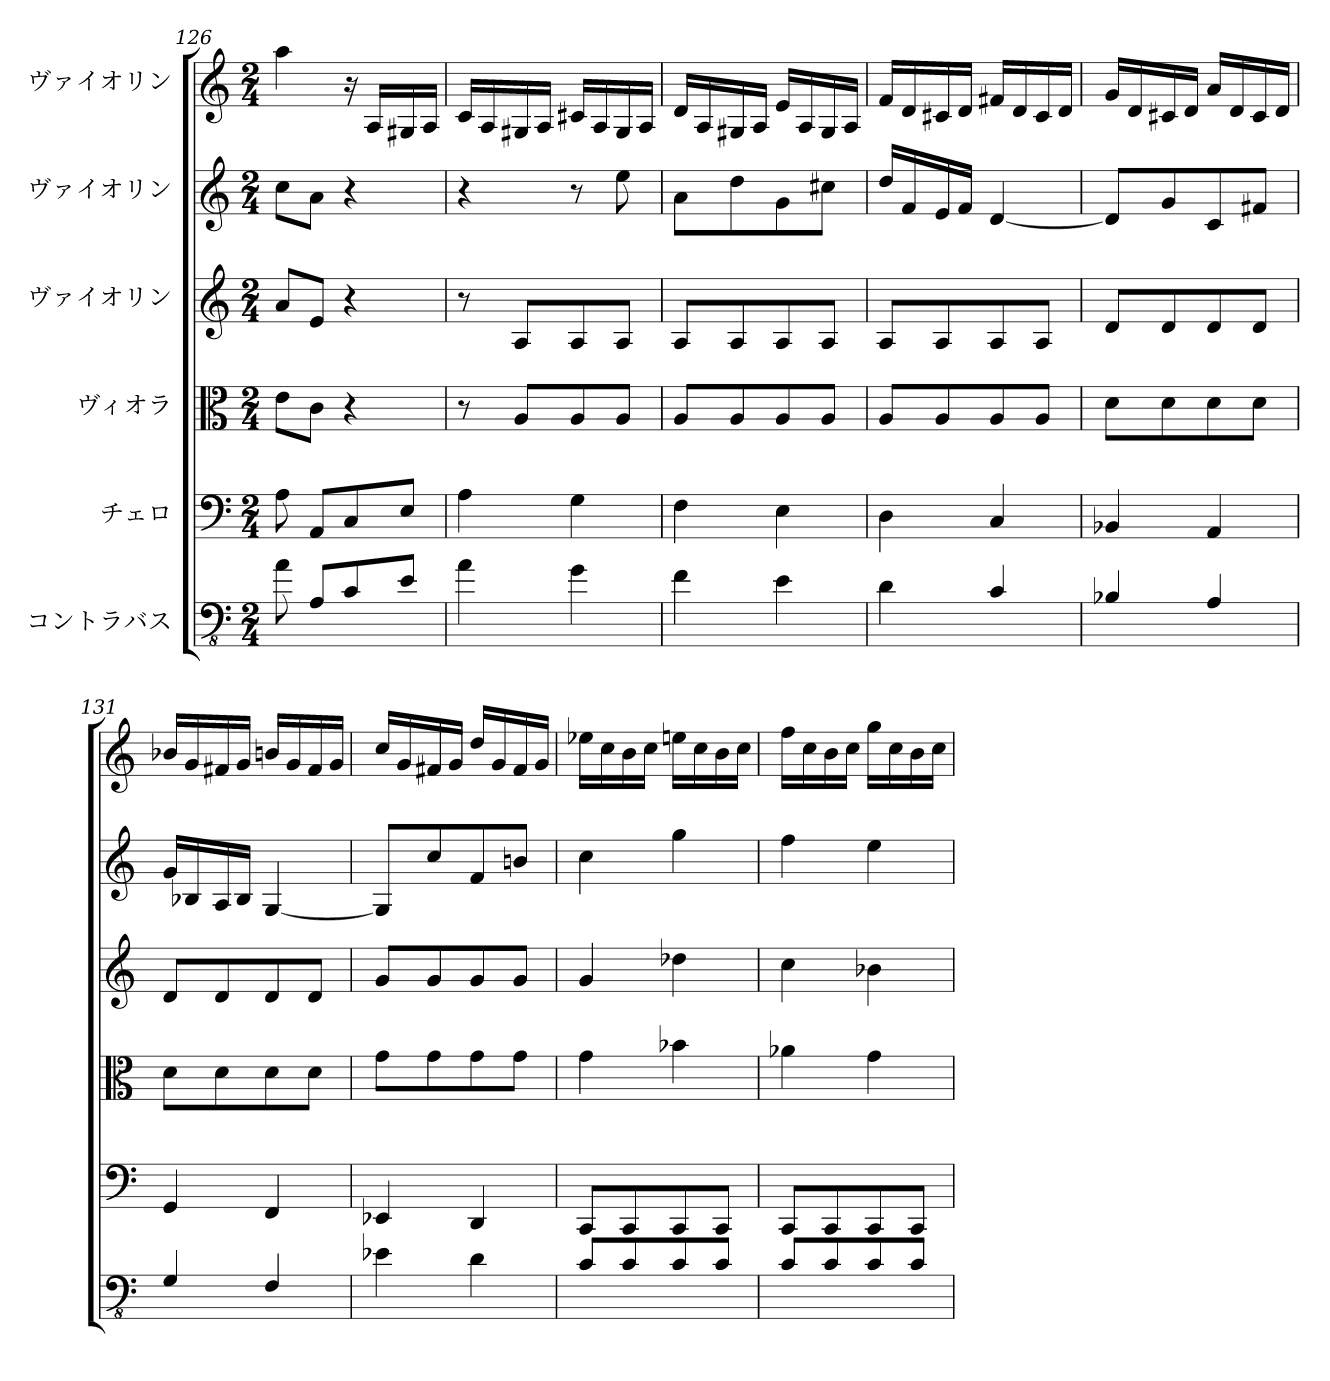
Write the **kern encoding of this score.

**kern	**kern	**kern	**kern	**kern	**kern
*part6	*part5	*part4	*part3	*part2	*part1
*staff6	*staff5	*staff4	*staff3	*staff2	*staff1
*I"コントラバス	*I"チェロ	*I"ヴィオラ	*I"ヴァイオリン	*I"ヴァイオリン	*I"ヴァイオリン
*clefFv4	*clefF4	*clefC3	*clefG2	*clefG2	*clefG2
*ITrd7c12	*	*	*	*	*
*k[]	*k[]	*k[]	*k[]	*k[]	*k[]
*M2/4	*M2/4	*M2/4	*M2/4	*M2/4	*M2/4
=126	=126	=126	=126	=126	=126
8AA\	8A\	8e\L	8a/L	8cc\L	4aa\
8AAA/L	8AA/L	8c\J	8e/J	8a\J	.
8CC/	8C/	4r	4r	4r	16r
.	.	.	.	.	16A/LL
8EE/J	8E/J	.	.	.	16G#X/
.	.	.	.	.	16A/JJ
!!LO:PB:g=z
=127	=127	=127	=127	=127	=127
4AA\	4A\	8r	8r	4r	16c/LL
.	.	.	.	.	16A/
.	.	8A/L	8A/L	.	16G#X/
.	.	.	.	.	16A/JJ
4GG\	4G\	8A/	8A/	8r	16c#X/LL
.	.	.	.	.	16A/
.	.	8A/J	8A/J	8ee\	16G#/
.	.	.	.	.	16A/JJ
=128	=128	=128	=128	=128	=128
4FF\	4F\	8A/L	8A/L	8a\L	16d/LL
.	.	.	.	.	16A/
.	.	8A/	8A/	8dd\	16G#X/
.	.	.	.	.	16A/JJ
4EE\	4E\	8A/	8A/	8g\	16e/LL
.	.	.	.	.	16A/
.	.	8A/J	8A/J	8cc#X\J	16G#/
.	.	.	.	.	16A/JJ
=129	=129	=129	=129	=129	=129
4DD\	4D\	8A/L	8A/L	16dd/LL	16f/LL
.	.	.	.	16f/	16d/
.	.	8A/	8A/	16e/	16c#X/
.	.	.	.	16f/JJ	16d/JJ
4CC/	4C/	8A/	8A/	[4d/	16f#X/LL
.	.	.	.	.	16d/
.	.	8A/J	8A/J	.	16c#/
.	.	.	.	.	16d/JJ
=130	=130	=130	=130	=130	=130
4BBB-X/	4BB-X/	8d\L	8d/L	8d/L]	16g/LL
.	.	.	.	.	16d/
.	.	8d\	8d/	8g/	16c#X/
.	.	.	.	.	16d/JJ
4AAA/	4AA/	8d\	8d/	8c/	16a/LL
.	.	.	.	.	16d/
.	.	8d\J	8d/J	8f#X/J	16c#/
.	.	.	.	.	16d/JJ
!!LO:LB:g=z
=131	=131	=131	=131	=131	=131
4GGG/	4GG/	8d\L	8d/L	16g/LL	16b-X/LL
.	.	.	.	16B-X/	16g/
.	.	8d\	8d/	16A/	16f#X/
.	.	.	.	16B-/JJ	16g/JJ
4FFF/	4FF/	8d\	8d/	[4G/	16bn/LL
.	.	.	.	.	16g/
.	.	8d\J	8d/J	.	16f#/
.	.	.	.	.	16g/JJ
=132	=132	=132	=132	=132	=132
4EE-X\	4EE-X/	8g\L	8g/L	8G/L]	16cc/LL
.	.	.	.	.	16g/
.	.	8g\	8g/	8cc/	16f#X/
.	.	.	.	.	16g/JJ
4DD\	4DD/	8g\	8g/	8f/	16dd/LL
.	.	.	.	.	16g/
.	.	8g\J	8g/J	8bn/J	16f#/
.	.	.	.	.	16g/JJ
=133	=133	=133	=133	=133	=133
8CC/L	8CC/L	4g\	4g/	4cc\	16ee-X\LL
.	.	.	.	.	16cc\
8CC/	8CC/	.	.	.	16b\
.	.	.	.	.	16cc\JJ
8CC/	8CC/	4b-X\	4dd-X\	4gg\	16een\LL
.	.	.	.	.	16cc\
8CC/J	8CC/J	.	.	.	16b\
.	.	.	.	.	16cc\JJ
=134	=134	=134	=134	=134	=134
8CC/L	8CC/L	4a-X\	4cc\	4ff\	16ff\LL
.	.	.	.	.	16cc\
8CC/	8CC/	.	.	.	16b\
.	.	.	.	.	16cc\JJ
8CC/	8CC/	4g\	4b-X\	4ee\	16gg\LL
.	.	.	.	.	16cc\
8CC/J	8CC/J	.	.	.	16b\
.	.	.	.	.	16cc\JJ
=	=	=	=	=	=
*-	*-	*-	*-	*-	*-
